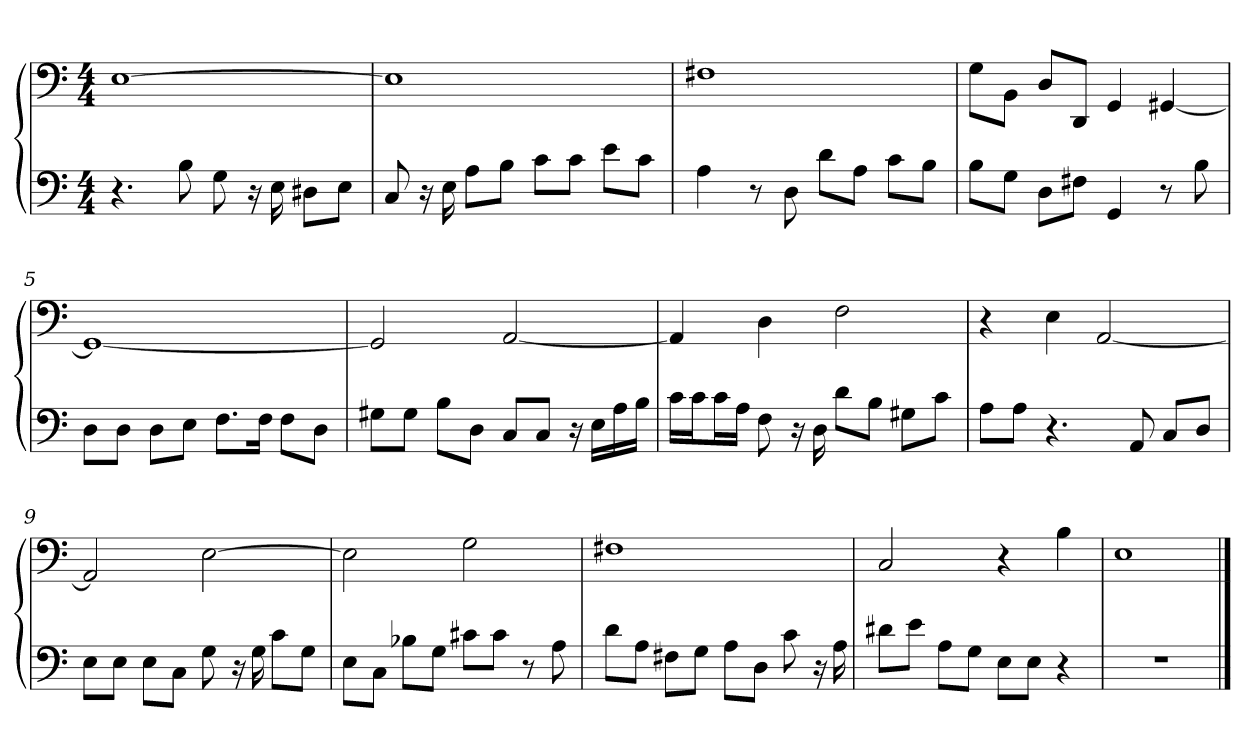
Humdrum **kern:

**kern	**kern
*part1	*part1
*staff2	*staff1
*k[]	*k[]
*a:	*a:
*M4/4	*M4/4
=1	=1
4.r	[1E
8B	.
8G	.
16r	.
16E	.
8D#XL	.
8EJ	.
=2	=2
8C	1E]
16r	.
16E	.
8AL	.
8BJ	.
8cL	.
8cJ	.
8eL	.
8cJ	.
=3	=3
4A	1F#X
8r	.
8D	.
8dL	.
8AJ	.
8cL	.
8BJ	.
=4	=4
8BL	8GL
8GJ	8BBJ
8DL	8DL
8F#XJ	8DDJ
4GG	4GG
8r	[4GG#X
8B	.
=5	=5
8DL	1GG#_
8DJ	.
8DL	.
8EJ	.
8.FL	.
16FJk	.
8FL	.
8DJ	.
=6	=6
8G#XL	2GG#]
8G#J	.
8BL	.
8DJ	.
8CL	[2AA
8CJ	.
16r	.
16ELL	.
16A	.
16BJJ	.
=7	=7
16cLL	4AA]
16cJ	.
16cL	.
16AJJ	.
8F	4D
16r	.
16D	.
8dL	2F
8BJ	.
8G#XL	.
8cJ	.
=8	=8
8AL	4r
8AJ	.
4.r	4E
.	[2AA
8AA	.
8CL	.
8DJ	.
=9	=9
8EL	2AA]
8EJ	.
8EL	.
8CJ	.
8G	[2E
16r	.
16G	.
8cL	.
8GJ	.
=10	=10
8EL	2E]
8CJ	.
8B-XL	.
8GJ	.
8c#XL	2G
8c#J	.
8r	.
8A	.
=11	=11
8dL	1F#X
8AJ	.
8F#XL	.
8GJ	.
8AL	.
8DJ	.
8c	.
16r	.
16A	.
=12	=12
8d#XL	2C
8eJ	.
8AL	.
8GJ	.
8EL	4r
8EJ	.
4r	4B
=13	=13
1r	1E
==	==
*-	*-
